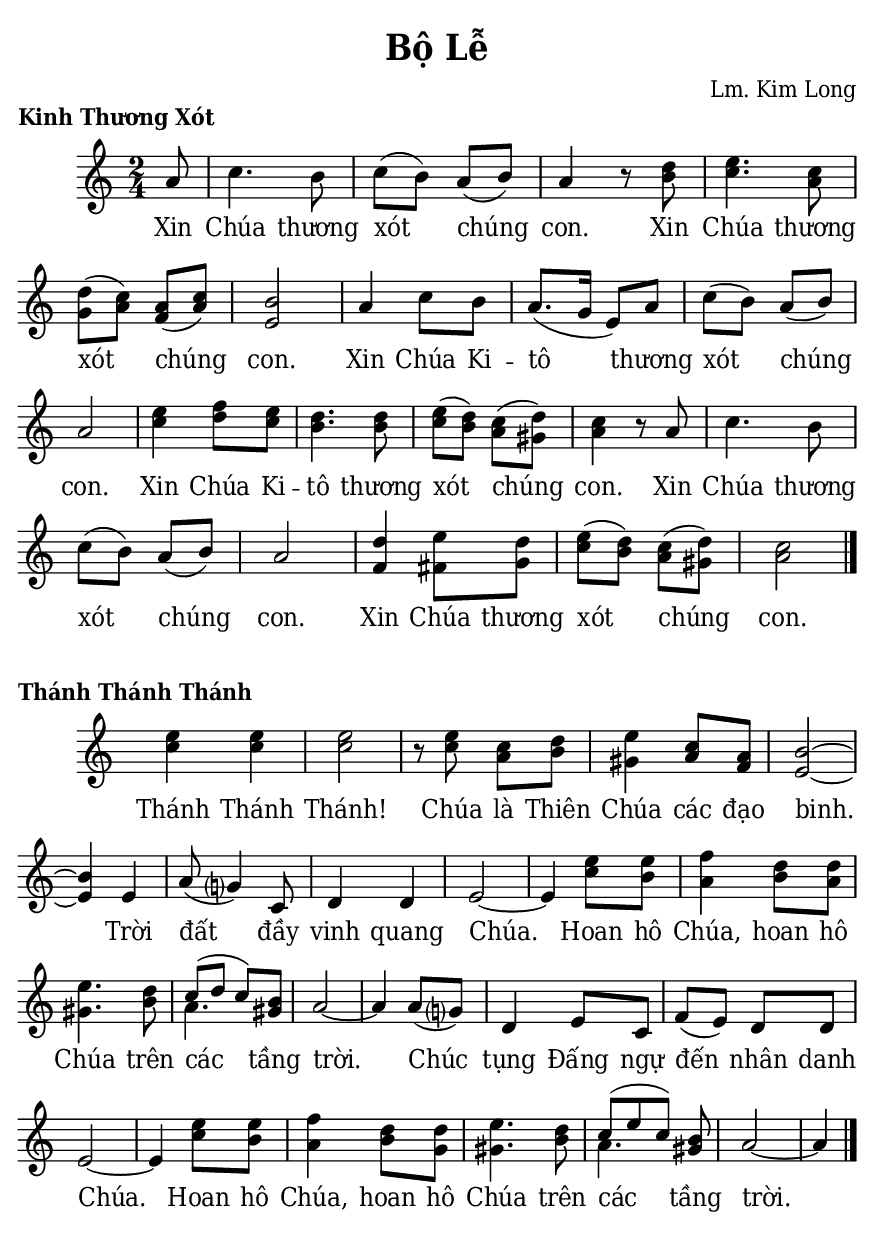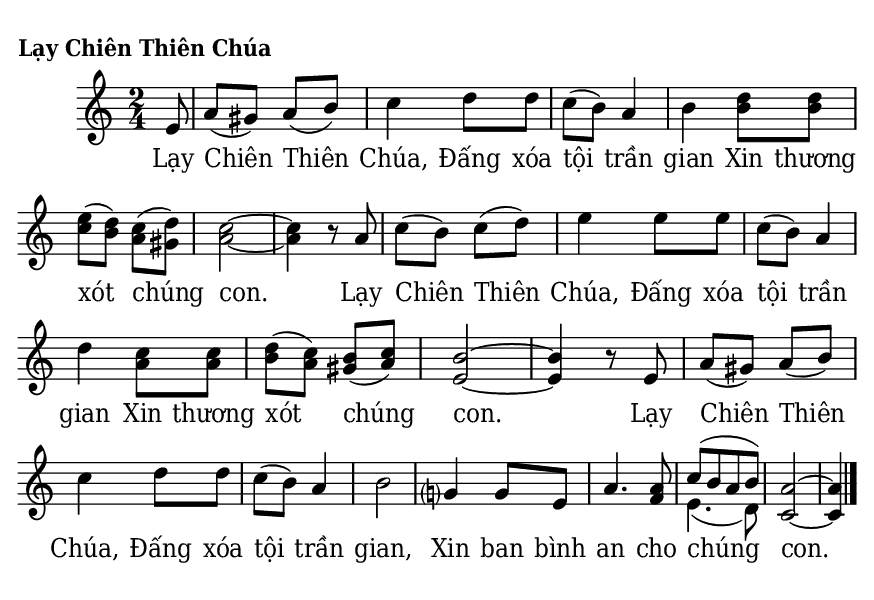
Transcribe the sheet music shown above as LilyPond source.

% Cài đặt chung
\version "2.22.1"
\include "english.ly"

\header {
  title = "Bộ Lễ"
  composer = "Lm. Kim Long"
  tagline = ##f
}

% Nhạc
nhacMauMot = \relative c'' {
  \key c \major
  \time 2/4
  \partial 8 a8 |
  c4. b8 |
  c (b) a (b) |
  a4 r8
  <<
    {
      d8 |
      e4. c8 |
      d (c) a (c) |
      b2
    }
    {
      b8 |
      c4. a8 |
      g (a) f (a) |
      e2
    }
  >>
  a4 c8 b |
  a8. (g16 e8) a |
  c (b) a (b) |
  a2 |
  <<
    {
      e'4 f8 e |
      d4. d8 |
      e (d) c (d) |
      c4
    }
    {
      c4 d8 c |
      b4. b8 |
      c (b) a (gs) |
      a4
    }
  >>
  r8 a |
  c4. b8 |
  c (b) a (b) |
  a2 |
  <<
    {
      d4 e8 d |
      e (d) c (d) |
      c2 \bar "|."
    }
    {
      f,4 fs8 g |
      c (b) a (gs) |
      a2
    }
  >>
}

nhacMauHai = \relative c'' {
  \key c \major
  \time 2/4
  <<
    {
      e4 e |
      e2 |
      r8 e c d |
      e4 c8 a |
      b2 ~ |
      b4
    }
    {
      c4 c |
      c2 |
      r8 c a b |
      gs4 a8 f |
      e2 ~ |
      e4
    }
  >>
  e4 |
  a8 (g!?4) c,8 |
  d4 d |
  e2 ~ |
  e4
  <<
    {
      e'8 e |
      f4 d8 d |
      e4. d8
    }
    {
      c8 b |
      a4 b8 a |
      gs4. b8
    }
  >>
  <<
    {
      \voiceOne
      c8 (d c)
    }
    \new Voice = "splitpart" {
      \voiceTwo
      a4.
    }
  >>
  \oneVoice
  <b gs>8 |
  a2 ~ |
  a4 a8 (g!?) |
  d4 e8 c |
  f (e) d d |
  e2 ~ |
  e4
  <<
    {
      e'8 e |
      f4 d8 d |
      e4. d8
    }
    {
      c8 b |
      a4 b8 g |
      gs4. b8
    }
  >>
  <<
    {
      \voiceOne
      c8 ([e c])
    }
    \new Voice = "splitpart" {
      \voiceTwo
      a4.
    }
  >>
  \oneVoice
  <b gs>8 |
  a2 ~ |
  a4 \bar "|."
}

nhacMauBa = \relative c' {
  \key c \major
  \time 2/4
  \partial 8 e8 |
  a (gs) a (b) |
  c4 d8 d |
  c (b) a4 |
  b4
  <<
    {
      d8 d |
      e (d) c (d) |
      c2 ~ |
      c4
    }
    {
      b8 b |
      c (b) a (gs) |
      a2 ~ |
      a4
    }
  >>
  r8 a |
  c (b) c (d) |
  e4 e8 e |
  c (b) a4 |
  d4
  <<
    {
      c8 c |
      d (c) b (c) |
      b2 ~ |
      b4
    }
    {
      a8 a |
      b (a) gs (a) |
      e2 ~ |
      e4
    }
  >>
  r8 e |
  a (gs) a (b) |
  c4 d8 d |
  c (b) a4 |
  b2 |
  g!?4 g8 e |
  a4. <a f>8 |
  <<
    {
      \voiceOne
      c8 ([b a b]) |
    }
    \new Voice = "splitpart" {
      \voiceTwo
      e,4. (d8) |
    }
  >>
  \oneVoice
  <a' c,>2 ~ |
  <a c,>4 \bar "|."
}

% Lời
loiMauMot = \lyricmode {
  Xin Chúa thương xót chúng con.
  Xin Chúa thương xót chúng con.
  Xin Chúa Ki -- tô thương xót chúng con.
  Xin Chúa Ki -- tô thương xót chúng con.
  Xin Chúa thương xót chúng con.
  Xin Chúa thương xót chúng con.
  Xin Chúa thương xót chúng con.
}

loiMauHai = \lyricmode {
  Thánh Thánh Thánh!
  Chúa là Thiên Chúa các đạo binh.
  Trời đất đầy vinh quang Chúa.
  Hoan hô Chúa, hoan hô Chúa trên các tầng trời.
  Chúc tụng Đấng ngự đến nhân danh Chúa.
  Hoan hô Chúa, hoan hô Chúa trên các tầng trời.
}

loiMauBa = \lyricmode {
  Lạy Chiên Thiên Chúa, Đấng xóa tội trần gian
  Xin thương xót chúng con.
  Lạy Chiên Thiên Chúa, Đấng xóa tội trần gian
  Xin thương xót chúng con.
  Lạy Chiên Thiên Chúa, Đấng xóa tội trần gian,
  Xin ban bình an cho chúng con.
}

% Dàn trang
\paper {
  #(set-paper-size "a5")
  top-margin = 3\mm
  bottom-margin = 3\mm
  left-margin = 3\mm
  right-margin = 3\mm
  indent = #0
  #(define fonts
	 (make-pango-font-tree "Deja Vu Serif Condensed"
	 		       "Deja Vu Serif Condensed"
			       "Deja Vu Serif Condensed"
			       (/ 20 20)))
  print-page-number = ##f
}

\markup {
  %\vspace #2
  \line {
    \bold "Kinh Thương Xót"
  }
}

\score {
  <<
    \new Staff <<
        \clef treble
        \new Voice = beSop {
          \nhacMauMot
        }
      \new Lyrics \lyricsto beSop \loiMauMot
    >>
  >>
  \layout {
    indent = 10
    \override Lyrics.LyricSpace.minimum-distance = #1
    \override Score.BarNumber.break-visibility = ##(#f #f #f)
    \override Score.SpacingSpanner.uniform-stretching = ##t
    ragged-last = ##f
  }
}

\markup {
  \vspace #2
  \line {
    \bold "Thánh Thánh Thánh"
  }
}

\score {
  <<
    \new Staff <<
        \clef treble
        \new Voice = beSop {
          \nhacMauHai
        }
      \new Lyrics \lyricsto beSop \loiMauHai
    >>
  >>
  \layout {
    indent = 10
    \override Staff.TimeSignature.transparent = ##t
    \override Lyrics.LyricSpace.minimum-distance = #1
    \override Score.BarNumber.break-visibility = ##(#f #f #f)
    \override Score.SpacingSpanner.uniform-stretching = ##t
    ragged-last = ##f
  }
}

\markup {
  \vspace #2
  \line {
    \bold "Lạy Chiên Thiên Chúa"
  }
}

\score {
  <<
    \new Staff <<
        \clef treble
        \new Voice = beSop {
          \nhacMauBa
        }
      \new Lyrics \lyricsto beSop \loiMauBa
    >>
  >>
  \layout {
    indent = 10
    \override Lyrics.LyricSpace.minimum-distance = #1
    \override Score.BarNumber.break-visibility = ##(#f #f #f)
    \override Score.SpacingSpanner.uniform-stretching = ##t
    ragged-last = ##f
  }
}
